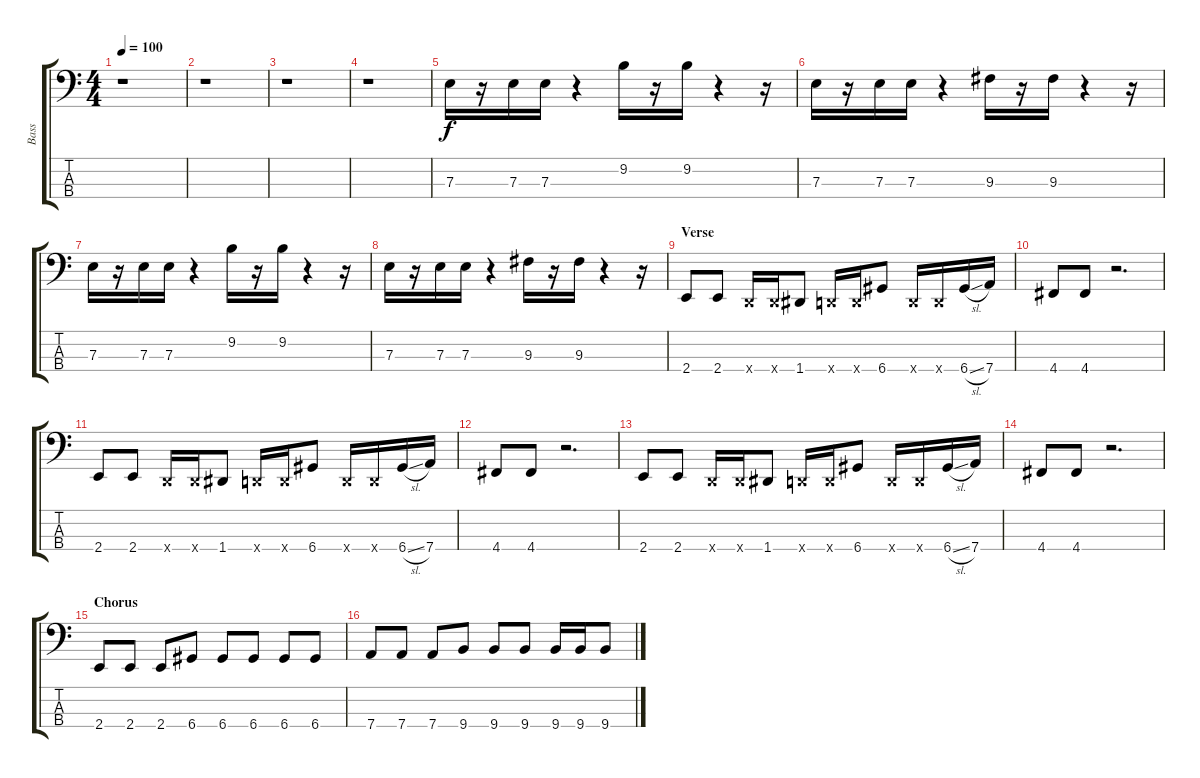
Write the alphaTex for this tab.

\track ("Bass" "Bass") {instrument electricbasspick}
\staff {score tabs}
\tuning (G2 D2 A1 D1) {hide}
\ts (4 4)
\tempo 100
\clef f4
\ks c
r.1{dy f instrument electricbasspick} |
r.1 |
r.1 |
r.1 |
7.3.16{volume 8 instrument fretlessbass} r.16 7.3.16 7.3.16 r.4 9.2.16 r.16 9.2.16 r.4 r.16 |
7.3.16 r.16 7.3.16 7.3.16 r.4 9.3.16 r.16 9.3.16 r.4 r.16 |
7.3.16{volume 8 instrument fretlessbass} r.16 7.3.16 7.3.16 r.4 9.2.16 r.16 9.2.16 r.4 r.16 |
7.3.16 r.16 7.3.16 7.3.16 r.4 9.3.16 r.16 9.3.16 r.4 r.16 |
\section ("" "Verse")
2.4.8{volume 13 instrument electricbasspick} 2.4.8 0.4{x}.16 0.4{x}.16 1.4.8 0.4{x}.16 0.4{x}.16 6.4.8 0.4{x}.16 0.4{x}.16 6.4{sl}.16 7.4.16 |
4.4.8 4.4.8 r.2{d} |
2.4.8 2.4.8 0.4{x}.16 0.4{x}.16 1.4.8 0.4{x}.16 0.4{x}.16 6.4.8 0.4{x}.16 0.4{x}.16 6.4{sl}.16 7.4.16 |
4.4.8 4.4.8 r.2{d} |
2.4.8 2.4.8 0.4{x}.16 0.4{x}.16 1.4.8 0.4{x}.16 0.4{x}.16 6.4.8 0.4{x}.16 0.4{x}.16 6.4{sl}.16 7.4.16 |
4.4.8 4.4.8 r.2{d} |
\section ("" "Chorus")
2.4.8 2.4.8 2.4.8 6.4.8 6.4.8 6.4.8 6.4.8 6.4.8 |
7.4.8 7.4.8 7.4.8 9.4.8 9.4.8 9.4.8 9.4.16 9.4.16 9.4.8
